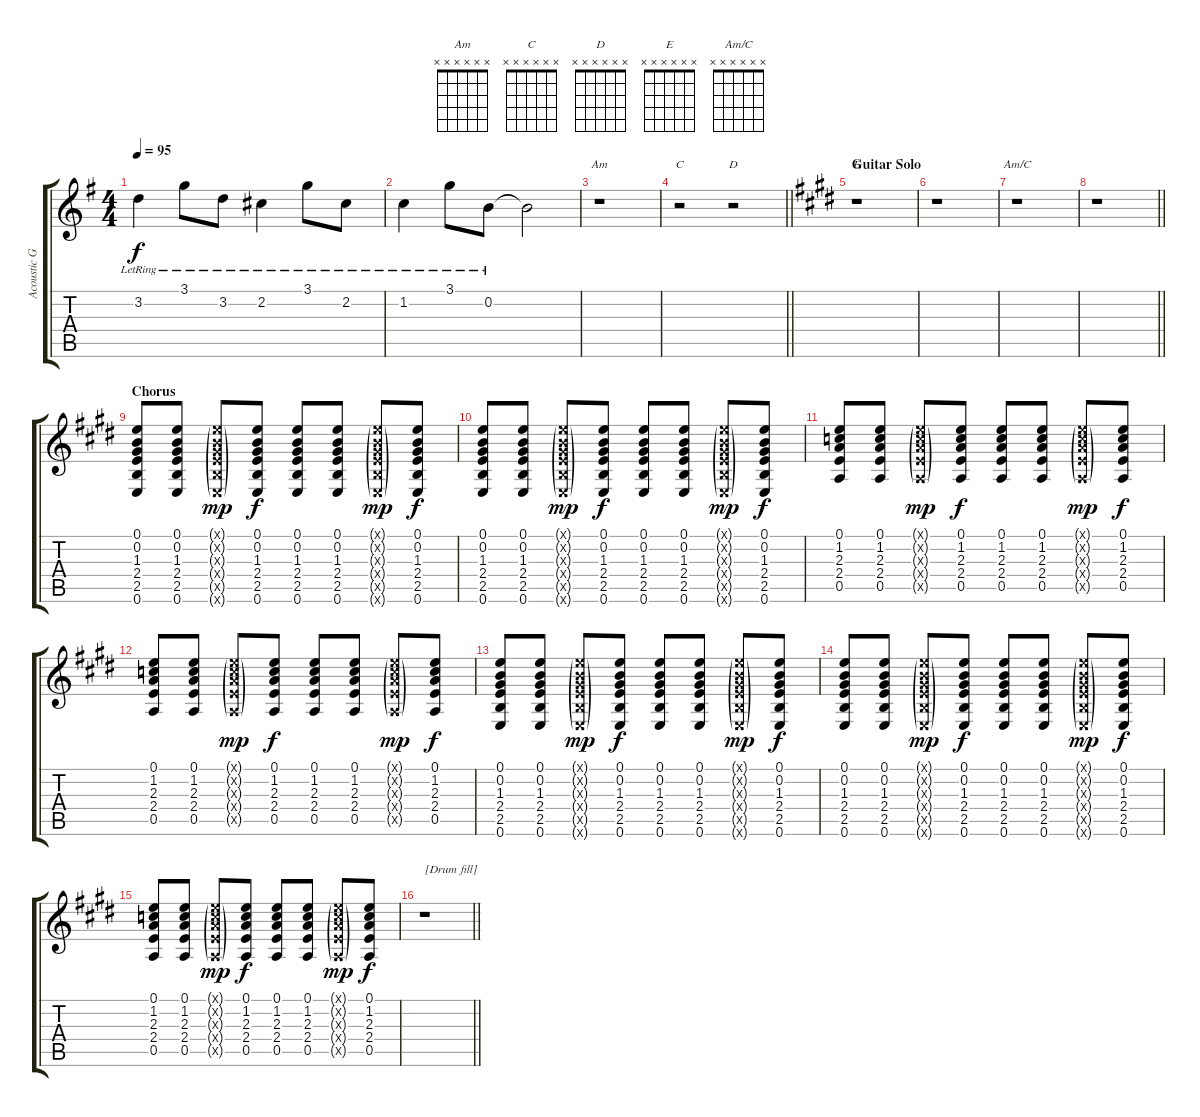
\track ("Acoustic Guitar" "Acoustic G") {instrument acousticguitarsteel}
\staff {score tabs}
\tuning (E4 B3 G3 D3 A2 E2) {hide}
\chord ("Am" x x x x x x)
\chord ("C" x x x x x x)
\chord ("D" x x x x x x)
\chord ("E" x x x x x x)
\chord ("Am/C" x x x x x x)
\ts (4 4)
\tempo 95
\clef g2
\ks eminor
3.2{lr}.4{dy f} 3.1{lr}.8 3.2{lr}.8 2.2{lr}.4 3.1{lr}.8 2.2{lr}.8 |
1.2{lr}.4 3.1{lr}.8 0.2{lr}.8 0.2{t}.2 |
r.1{ch "Am"} |
\barLineRight lightlight
r.2{ch "C"} r.2{ch "D"} |
\section ("" "Guitar Solo")
\ks e
r.1{ch "E"} |
r.1 |
r.1{ch "Am/C"} |
\barLineRight lightlight
r.1 |
\section ("" "Chorus")
(0.1 0.2 1.3 2.4 2.5 0.6).8 (0.1 0.2 1.3 2.4 2.5 0.6).8 (0.1{g x} 0.2{g x} 1.3{g x} 2.4{g x} 2.5{g x} 0.6{g x}).8{dy mp} (0.1 0.2 1.3 2.4 2.5 0.6).8{dy f} (0.1 0.2 1.3 2.4 2.5 0.6).8 (0.1 0.2 1.3 2.4 2.5 0.6).8 (0.1{g x} 0.2{g x} 1.3{g x} 2.4{g x} 2.5{g x} 0.6{g x}).8{dy mp} (0.1 0.2 1.3 2.4 2.5 0.6).8{dy f} |
(0.1 0.2 1.3 2.4 2.5 0.6).8 (0.1 0.2 1.3 2.4 2.5 0.6).8 (0.1{g x} 0.2{g x} 1.3{g x} 2.4{g x} 2.5{g x} 0.6{g x}).8{dy mp} (0.1 0.2 1.3 2.4 2.5 0.6).8{dy f} (0.1 0.2 1.3 2.4 2.5 0.6).8 (0.1 0.2 1.3 2.4 2.5 0.6).8 (0.1{g x} 0.2{g x} 1.3{g x} 2.4{g x} 2.5{g x} 0.6{g x}).8{dy mp} (0.1 0.2 1.3 2.4 2.5 0.6).8{dy f} |
(0.1 1.2 2.3 2.4 0.5).8 (0.1 1.2 2.3 2.4 0.5).8 (0.1{g x} 1.2{g x} 2.3{g x} 2.4{g x} 0.5{g x}).8{dy mp} (0.1 1.2 2.3 2.4 0.5).8{dy f} (0.1 1.2 2.3 2.4 0.5).8 (0.1 1.2 2.3 2.4 0.5).8 (0.1{g x} 1.2{g x} 2.3{g x} 2.4{g x} 0.5{g x}).8{dy mp} (0.1 1.2 2.3 2.4 0.5).8{dy f} |
(0.1 1.2 2.3 2.4 0.5).8 (0.1 1.2 2.3 2.4 0.5).8 (0.1{g x} 1.2{g x} 2.3{g x} 2.4{g x} 0.5{g x}).8{dy mp} (0.1 1.2 2.3 2.4 0.5).8{dy f} (0.1 1.2 2.3 2.4 0.5).8 (0.1 1.2 2.3 2.4 0.5).8 (0.1{g x} 1.2{g x} 2.3{g x} 2.4{g x} 0.5{g x}).8{dy mp} (0.1 1.2 2.3 2.4 0.5).8{dy f} |
(0.1 0.2 1.3 2.4 2.5 0.6).8 (0.1 0.2 1.3 2.4 2.5 0.6).8 (0.1{g x} 0.2{g x} 1.3{g x} 2.4{g x} 2.5{g x} 0.6{g x}).8{dy mp} (0.1 0.2 1.3 2.4 2.5 0.6).8{dy f} (0.1 0.2 1.3 2.4 2.5 0.6).8 (0.1 0.2 1.3 2.4 2.5 0.6).8 (0.1{g x} 0.2{g x} 1.3{g x} 2.4{g x} 2.5{g x} 0.6{g x}).8{dy mp} (0.1 0.2 1.3 2.4 2.5 0.6).8{dy f} |
(0.1 0.2 1.3 2.4 2.5 0.6).8 (0.1 0.2 1.3 2.4 2.5 0.6).8 (0.1{g x} 0.2{g x} 1.3{g x} 2.4{g x} 2.5{g x} 0.6{g x}).8{dy mp} (0.1 0.2 1.3 2.4 2.5 0.6).8{dy f} (0.1 0.2 1.3 2.4 2.5 0.6).8 (0.1 0.2 1.3 2.4 2.5 0.6).8 (0.1{g x} 0.2{g x} 1.3{g x} 2.4{g x} 2.5{g x} 0.6{g x}).8{dy mp} (0.1 0.2 1.3 2.4 2.5 0.6).8{dy f} |
(0.1 1.2 2.3 2.4 0.5).8 (0.1 1.2 2.3 2.4 0.5).8 (0.1{g x} 1.2{g x} 2.3{g x} 2.4{g x} 0.5{g x}).8{dy mp} (0.1 1.2 2.3 2.4 0.5).8{dy f} (0.1 1.2 2.3 2.4 0.5).8 (0.1 1.2 2.3 2.4 0.5).8 (0.1{g x} 1.2{g x} 2.3{g x} 2.4{g x} 0.5{g x}).8{dy mp} (0.1 1.2 2.3 2.4 0.5).8{dy f} |
\barLineRight lightlight
r.1{txt "[Drum fill]"}
